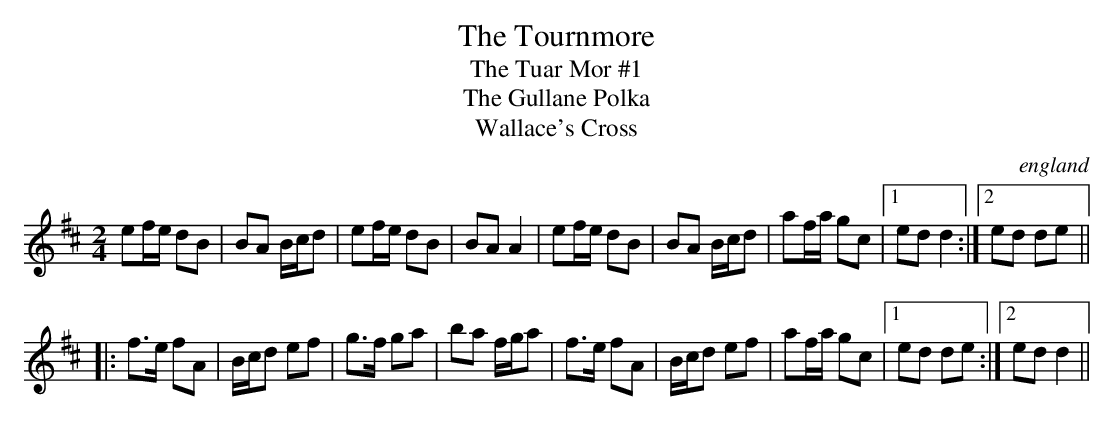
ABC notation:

X:1
T:Tournmore, The
T:Tuar Mor #1, The
T:Gullane Polka, The
T:Wallace's Cross
O:england
M:2/4
L:1/8
K:D
ef/e/ dB|BA B/c/d|ef/e/ dB|BA A2|ef/e/ dB|BA B/c/d|af/a/ gc|1 ed d2:|2 ed de||
|:f>e fA|B/c/d ef|g>f ga|ba f/g/a|f>e fA|B/c/d ef|af/a/ gc|1 ed de:|2 ed d2||
